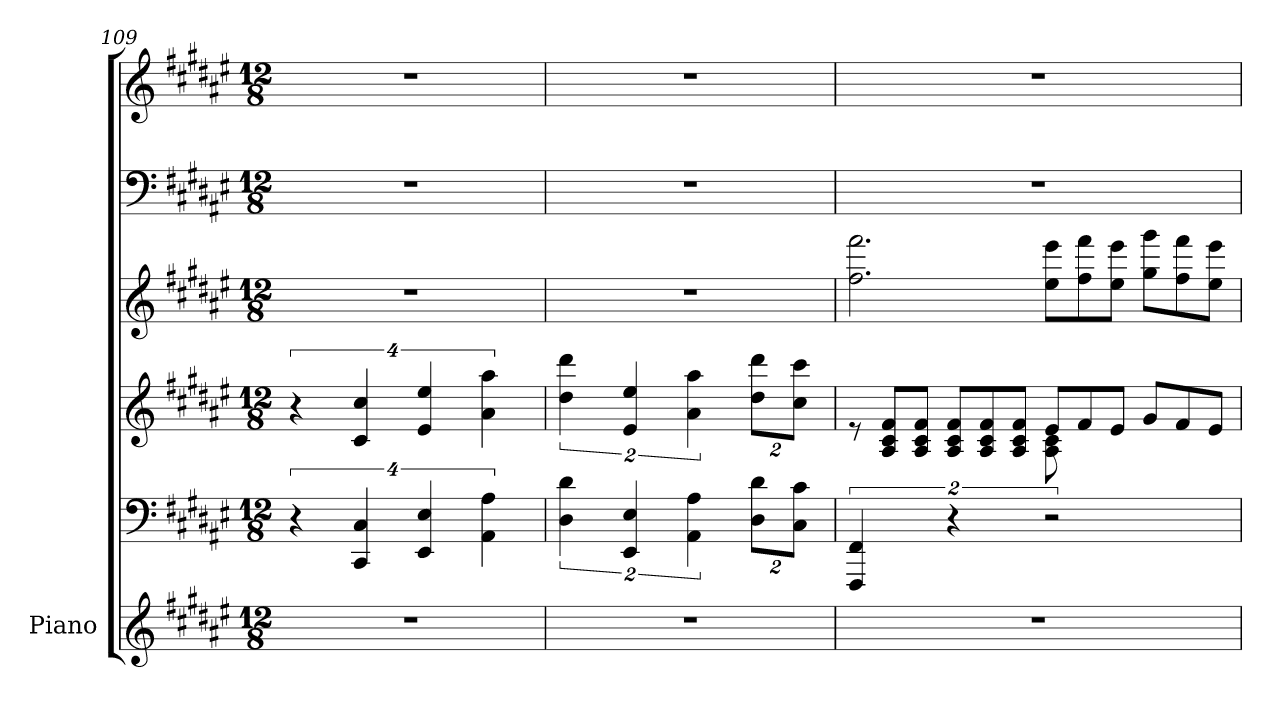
**kern	**kern	**kern	**kern	**kern	**kern	**dynam
*part1	*part1	*part1	*part1	*part1	*part1	*part1
*staff6	*staff5	*staff4	*staff3	*staff2	*staff1	*staff1/2/3/4/5/6
*I"Piano	*	*	*	*	*	*
*I'Pno	*	*	*	*	*	*
*clefG2	*clefF4	*clefG2	*clefG2	*clefF4	*clefG2	*
*k[f#c#g#d#a#e#]	*k[f#c#g#d#a#e#]	*k[f#c#g#d#a#e#]	*k[f#c#g#d#a#e#]	*k[f#c#g#d#a#e#]	*k[f#c#g#d#a#e#]	*
*M12/8	*M12/8	*M12/8	*M12/8	*M12/8	*M12/8	*
=109	=109	=109	=109	=109	=109	=109
1.r	8%3r	8%3r	1.r	1.r	1.r	.
*	*	*	*	*	*MM200	*
.	8%3CC#/ 8%3C#/	8%3c#/ 8%3cc#/	.	.	.	.
.	8%3EE#/ 8%3E#/	8%3e#/ 8%3ee#/	.	.	.	.
.	8%3AA#\ 8%3A#\	8%3a#\ 8%3aa#\	.	.	.	.
=110	=110	=110	=110	=110	=110	=110
1.r	8%3D#\ 8%3d#\	8%3dd#\ 8%3ddd#\	1.r	1.r	1.r	.
*	*	*	*	*	*MM190	*
.	8%3EE#/ 8%3E#/	8%3e#/ 8%3ee#/	.	.	.	.
*	*	*	*	*	*MM170	*
.	8%3AA#\ 8%3A#\	8%3a#\ 8%3aa#\	.	.	.	.
*	*	*	*	*	*MM160	*
.	16%3D#\ 16%3d#\L	16%3dd#\ 16%3ddd#\L	.	.	.	.
*	*	*	*	*	*MM120	*
.	16%3C#\ 16%3c#\J	16%3cc#\ 16%3ccc#\J	.	.	.	.
!!LO:LB:g=z
=111	=111	=111	=111	=111	=111	=111
*	*	*^	*	*	*	*
!	!	!	!	!	!	!	!LO:DY:b=4
!	!	!	!	!	!	!	!LO:DY:n=1:b=3
!	!	!	!	!	!	!	!LO:DY:n=2:b=3
1.r	8%3FFF#/ 8%3FF#/	8re	2.ryy	2.ff#\ 2.fff#\	1.r	1.r	ff ff other-dynamics
*	*	*	*	*	*	*MM190	*
.	.	8A#/ 8c#/ 8f#/L	.	.	.	.	.
.	.	8A#/ 8c#/ 8f#/J	.	.	.	.	.
*	*	*	*	*	*	*MM200	*
.	8%3r	8A#/ 8c#/ 8f#/L	.	.	.	.	.
.	.	8A#/ 8c#/ 8f#/	.	.	.	.	.
.	.	8A#/ 8c#/ 8f#/J	.	.	.	.	.
*	*	*	*	*	*	*MM210	*
.	4%3r	8e#/L	8A#\ 8c#\	8ee#\ 8eee#\L	.	.	.
.	.	8f#/	8ryy	8ff#\ 8fff#\	.	.	.
.	.	8e#/J	2ryy	8ee#\ 8eee#\J	.	.	.
.	.	8g#/L	.	8gg#\ 8ggg#\L	.	.	.
.	.	8f#/	.	8ff#\ 8fff#\	.	.	.
.	.	8e#/J	.	8ee#\ 8eee#\J	.	.	.
*	*	*v	*v	*	*	*	*
=	=	=	=	=	=	=
*-	*-	*-	*-	*-	*-	*-
